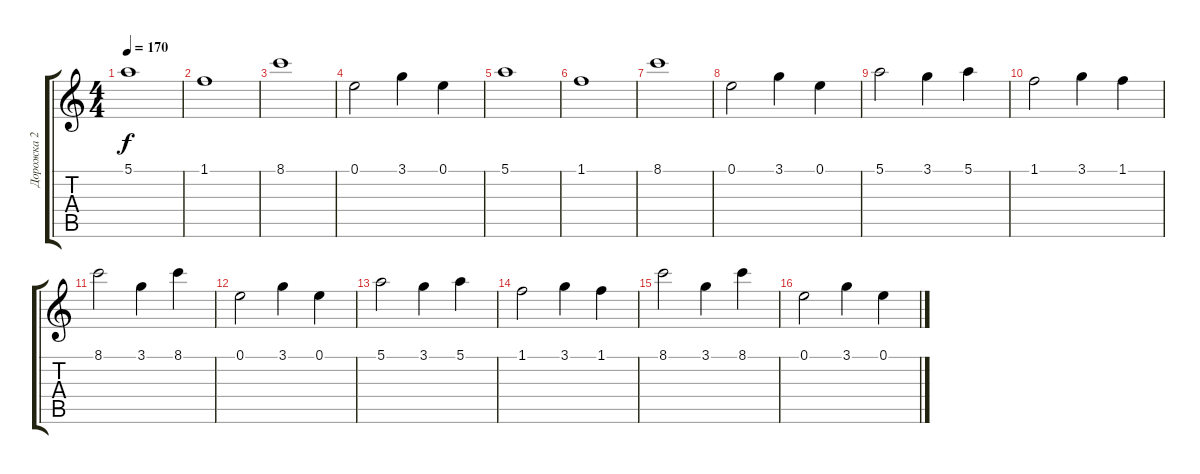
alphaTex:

\track ("Дорожка 2" "Дорожка 2") {instrument electricguitarclean}
\staff {score tabs}
\tuning (E4 B3 G3 D3 A2 E2) {hide}
\ts (4 4)
\tempo 170
\clef g2
\ks c
5.1.1{dy f} |
1.1.1 |
8.1.1 |
0.1.2 3.1.4 0.1.4 |
5.1.1 |
1.1.1 |
8.1.1 |
0.1.2 3.1.4 0.1.4 |
5.1.2 3.1.4 5.1.4 |
1.1.2 3.1.4 1.1.4 |
8.1.2 3.1.4 8.1.4 |
0.1.2 3.1.4 0.1.4 |
5.1.2 3.1.4 5.1.4 |
1.1.2 3.1.4 1.1.4 |
8.1.2 3.1.4 8.1.4 |
0.1.2 3.1.4 0.1.4
